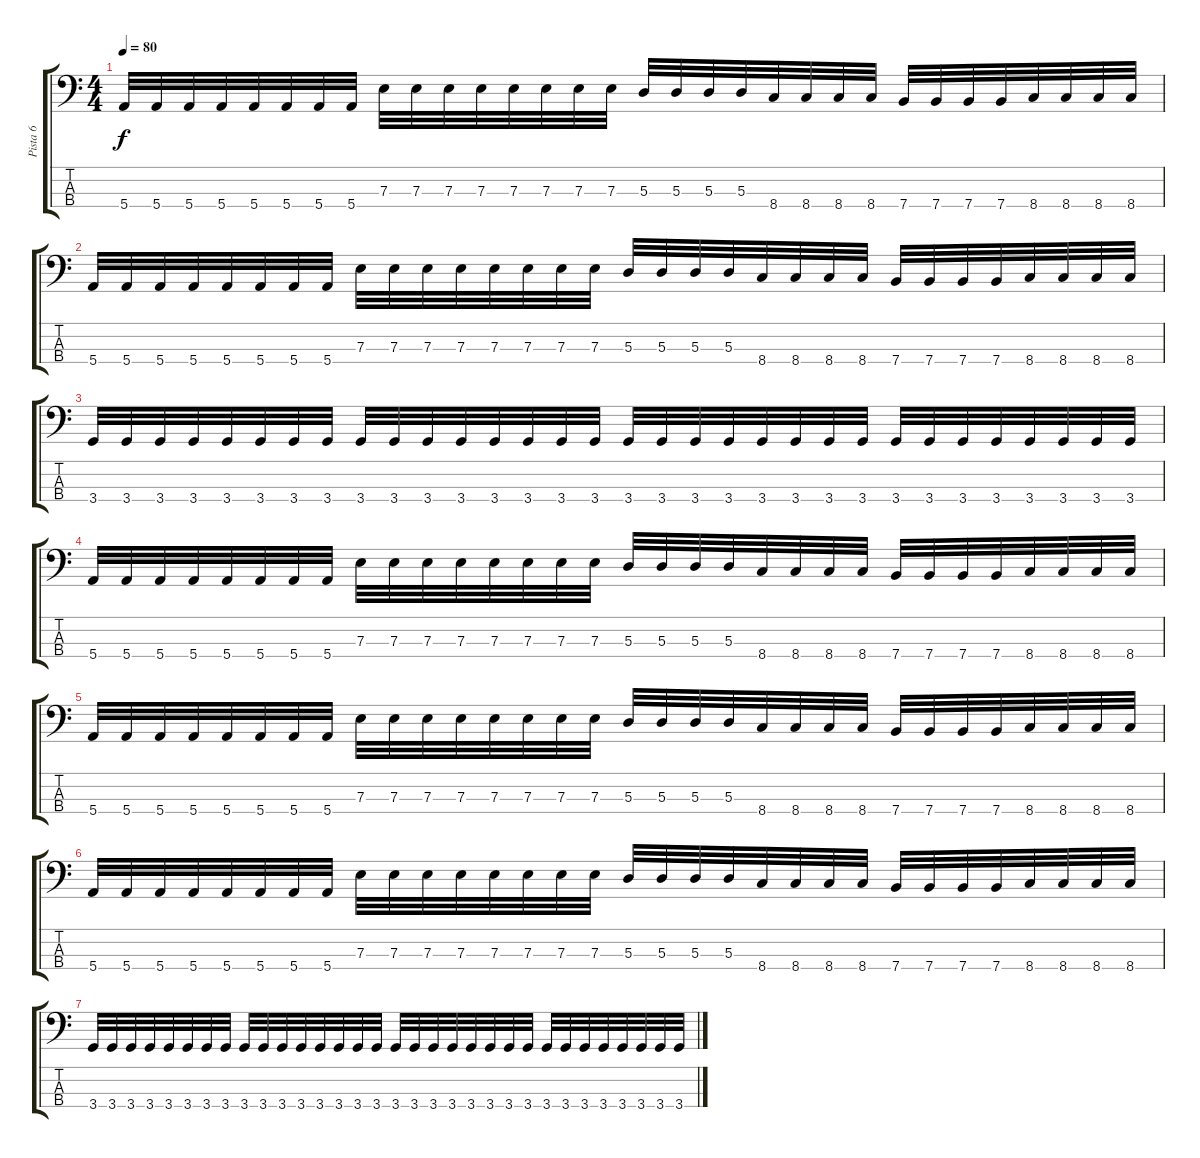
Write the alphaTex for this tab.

\track ("Pista 6" "Pista 6") {instrument electricbasspick}
\staff {score tabs}
\tuning (G2 D2 A1 E1) {hide}
\ts (4 4)
\tempo 80
\clef f4
\ks c
5.4.32{dy f} 5.4.32 5.4.32 5.4.32 5.4.32 5.4.32 5.4.32 5.4.32 7.3.32 7.3.32 7.3.32 7.3.32 7.3.32 7.3.32 7.3.32 7.3.32 5.3.32 5.3.32 5.3.32 5.3.32 8.4.32 8.4.32 8.4.32 8.4.32 7.4.32 7.4.32 7.4.32 7.4.32 8.4.32 8.4.32 8.4.32 8.4.32 |
5.4.32 5.4.32 5.4.32 5.4.32 5.4.32 5.4.32 5.4.32 5.4.32 7.3.32 7.3.32 7.3.32 7.3.32 7.3.32 7.3.32 7.3.32 7.3.32 5.3.32 5.3.32 5.3.32 5.3.32 8.4.32 8.4.32 8.4.32 8.4.32 7.4.32 7.4.32 7.4.32 7.4.32 8.4.32 8.4.32 8.4.32 8.4.32 |
3.4.32 3.4.32 3.4.32 3.4.32 3.4.32 3.4.32 3.4.32 3.4.32 3.4.32 3.4.32 3.4.32 3.4.32 3.4.32 3.4.32 3.4.32 3.4.32 3.4.32 3.4.32 3.4.32 3.4.32 3.4.32 3.4.32 3.4.32 3.4.32 3.4.32 3.4.32 3.4.32 3.4.32 3.4.32 3.4.32 3.4.32 3.4.32 |
5.4.32 5.4.32 5.4.32 5.4.32 5.4.32 5.4.32 5.4.32 5.4.32 7.3.32 7.3.32 7.3.32 7.3.32 7.3.32 7.3.32 7.3.32 7.3.32 5.3.32 5.3.32 5.3.32 5.3.32 8.4.32 8.4.32 8.4.32 8.4.32 7.4.32 7.4.32 7.4.32 7.4.32 8.4.32 8.4.32 8.4.32 8.4.32 |
5.4.32 5.4.32 5.4.32 5.4.32 5.4.32 5.4.32 5.4.32 5.4.32 7.3.32 7.3.32 7.3.32 7.3.32 7.3.32 7.3.32 7.3.32 7.3.32 5.3.32 5.3.32 5.3.32 5.3.32 8.4.32 8.4.32 8.4.32 8.4.32 7.4.32 7.4.32 7.4.32 7.4.32 8.4.32 8.4.32 8.4.32 8.4.32 |
5.4.32 5.4.32 5.4.32 5.4.32 5.4.32 5.4.32 5.4.32 5.4.32 7.3.32 7.3.32 7.3.32 7.3.32 7.3.32 7.3.32 7.3.32 7.3.32 5.3.32 5.3.32 5.3.32 5.3.32 8.4.32 8.4.32 8.4.32 8.4.32 7.4.32 7.4.32 7.4.32 7.4.32 8.4.32 8.4.32 8.4.32 8.4.32 |
3.4.32 3.4.32 3.4.32 3.4.32 3.4.32 3.4.32 3.4.32 3.4.32 3.4.32 3.4.32 3.4.32 3.4.32 3.4.32 3.4.32 3.4.32 3.4.32 3.4.32 3.4.32 3.4.32 3.4.32 3.4.32 3.4.32 3.4.32 3.4.32 3.4.32 3.4.32 3.4.32 3.4.32 3.4.32 3.4.32 3.4.32 3.4.32
